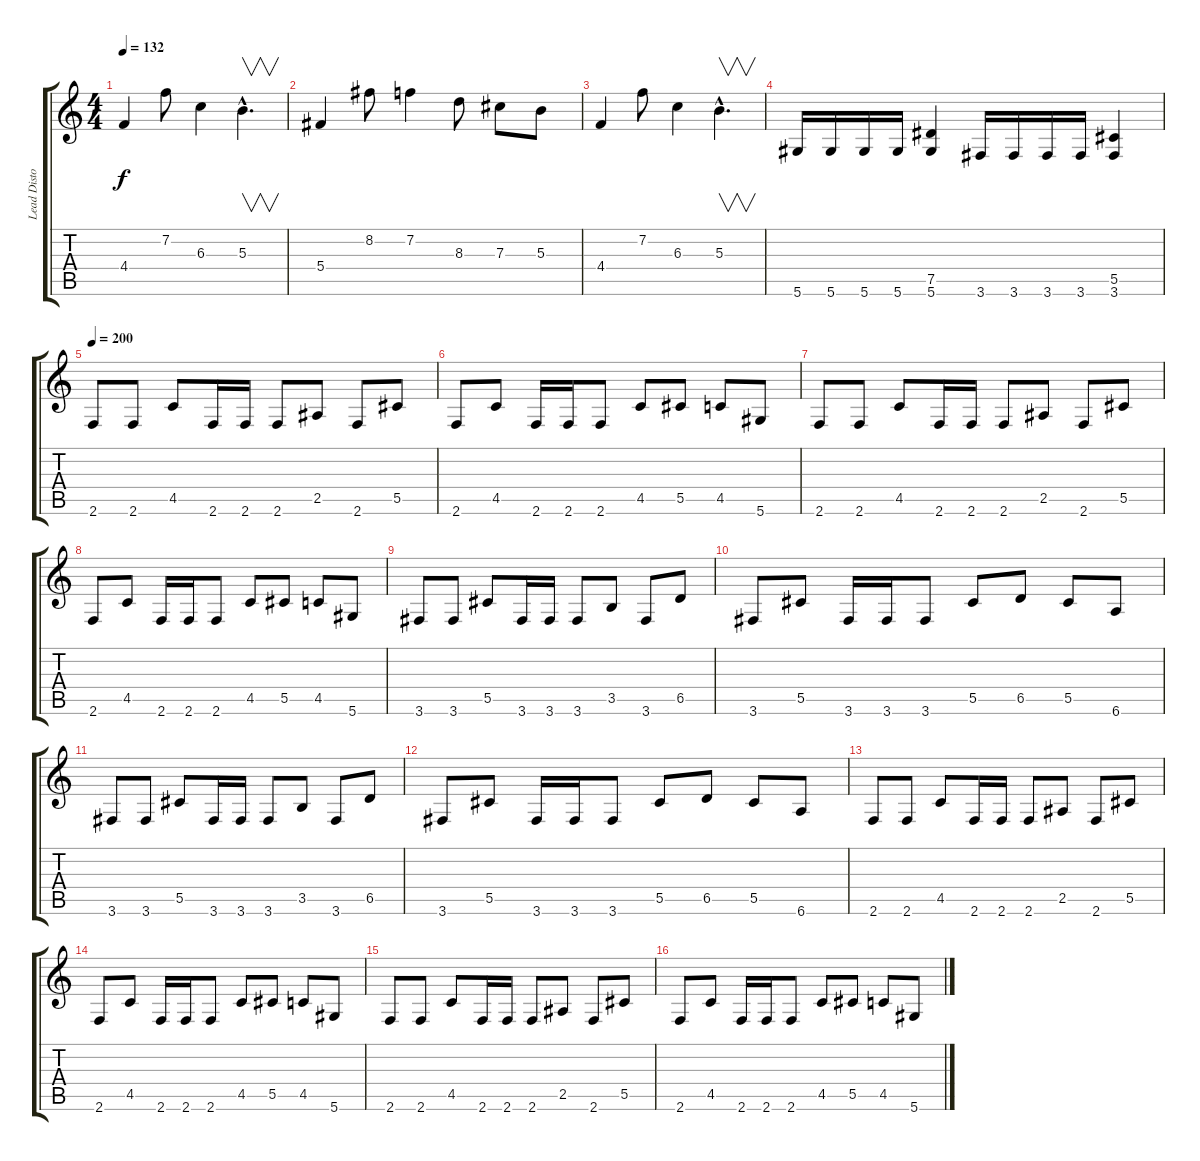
\track ("Lead Distortion" "Lead Disto") {instrument overdrivenguitar}
\staff {score tabs}
\tuning (Eb4 Bb3 Gb3 Db3 Ab2 Eb2) {hide}
\ts (4 4)
\tempo 132
\clef g2
\ks c
4.4.4{dy f} 7.2.8 6.3.4 5.3{hac}.4{v d} |
5.4.4 8.2.8 7.2.4 8.3.8 7.3.8 5.3.8 |
4.4.4 7.2.8 6.3.4 5.3{hac}.4{v d} |
5.6.16 5.6.16 5.6.16 5.6.16 (7.5 5.6).4 3.6.16 3.6.16 3.6.16 3.6.16 (5.5 3.6).4 |
\tempo 200
2.6.8 2.6.8 4.5.8 2.6.16 2.6.16 2.6.8 2.5.8 2.6.8 5.5.8 |
2.6.8 4.5.8 2.6.16 2.6.16 2.6.8 4.5.8 5.5.8 4.5.8 5.6.8 |
2.6.8 2.6.8 4.5.8 2.6.16 2.6.16 2.6.8 2.5.8 2.6.8 5.5.8 |
2.6.8 4.5.8 2.6.16 2.6.16 2.6.8 4.5.8 5.5.8 4.5.8 5.6.8 |
3.6.8 3.6.8 5.5.8 3.6.16 3.6.16 3.6.8 3.5.8 3.6.8 6.5.8 |
3.6.8 5.5.8 3.6.16 3.6.16 3.6.8 5.5.8 6.5.8 5.5.8 6.6.8 |
3.6.8 3.6.8 5.5.8 3.6.16 3.6.16 3.6.8 3.5.8 3.6.8 6.5.8 |
3.6.8 5.5.8 3.6.16 3.6.16 3.6.8 5.5.8 6.5.8 5.5.8 6.6.8 |
2.6.8 2.6.8 4.5.8 2.6.16 2.6.16 2.6.8 2.5.8 2.6.8 5.5.8 |
2.6.8 4.5.8 2.6.16 2.6.16 2.6.8 4.5.8 5.5.8 4.5.8 5.6.8 |
2.6.8 2.6.8 4.5.8 2.6.16 2.6.16 2.6.8 2.5.8 2.6.8 5.5.8 |
2.6.8 4.5.8 2.6.16 2.6.16 2.6.8 4.5.8 5.5.8 4.5.8 5.6.8
